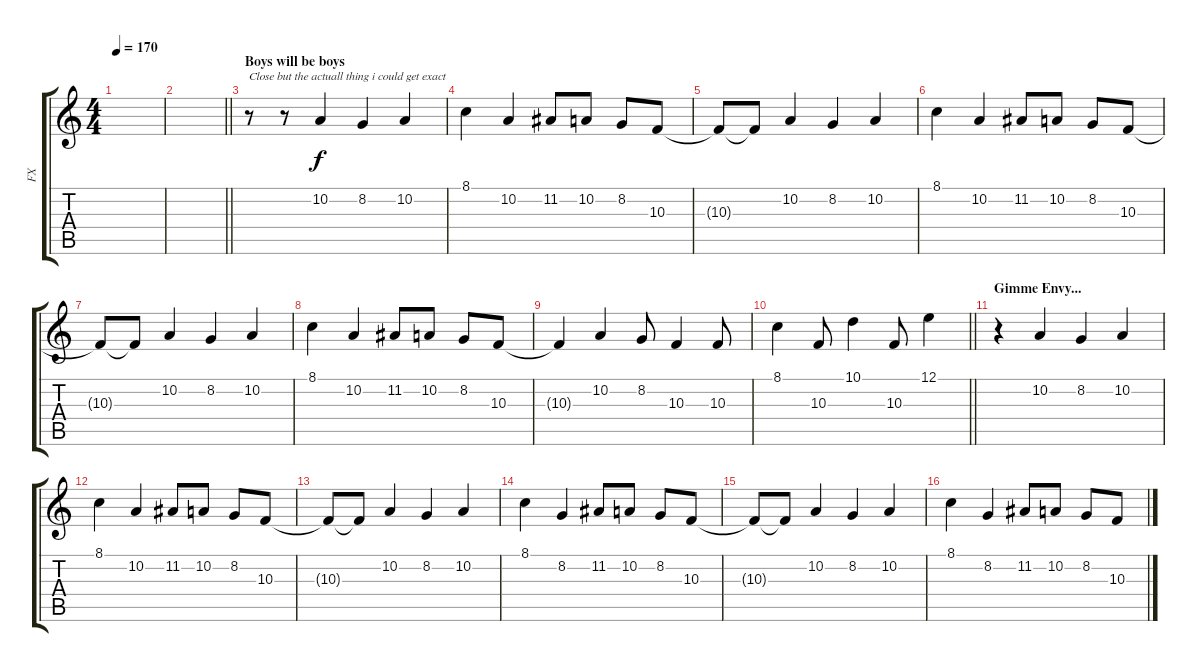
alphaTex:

\track (" FX " " FX ") {instrument electricpiano1}
\staff {score tabs}
\tuning (E4 B3 G3 D3 A2 E2) {hide}
\ts (4 4)
\tempo 170
\clef g2
\ks c
|
\barLineRight lightlight
|
\section ("" "Boys will be boys")
r.8{txt "Close but the actuall thing i could get exact"} r.8 10.2.4 8.2.4 10.2.4 |
8.1.4 10.2.4 11.2.8 10.2.8 8.2.8 10.3.8 |
10.3{t}.8 10.3{t}.8 10.2.4 8.2.4 10.2.4 |
8.1.4 10.2.4 11.2.8 10.2.8 8.2.8 10.3.8 |
10.3{t}.8 10.3{t}.8 10.2.4 8.2.4 10.2.4 |
8.1.4 10.2.4 11.2.8 10.2.8 8.2.8 10.3.8 |
10.3{t}.4 10.2.4 8.2.8 10.3.4 10.3.8 |
\barLineRight lightlight
8.1.4 10.3.8 10.1.4 10.3.8 12.1.4 |
\section ("" "Gimme Envy...")
r.4 10.2.4 8.2.4 10.2.4 |
8.1.4 10.2.4 11.2.8 10.2.8 8.2.8 10.3.8 |
10.3{t}.8 10.3{t}.8 10.2.4 8.2.4 10.2.4 |
8.1.4 8.2.4 11.2.8 10.2.8 8.2.8 10.3.8 |
10.3{t}.8 10.3{t}.8 10.2.4 8.2.4 10.2.4 |
8.1.4 8.2.4 11.2.8 10.2.8 8.2.8 10.3.8
